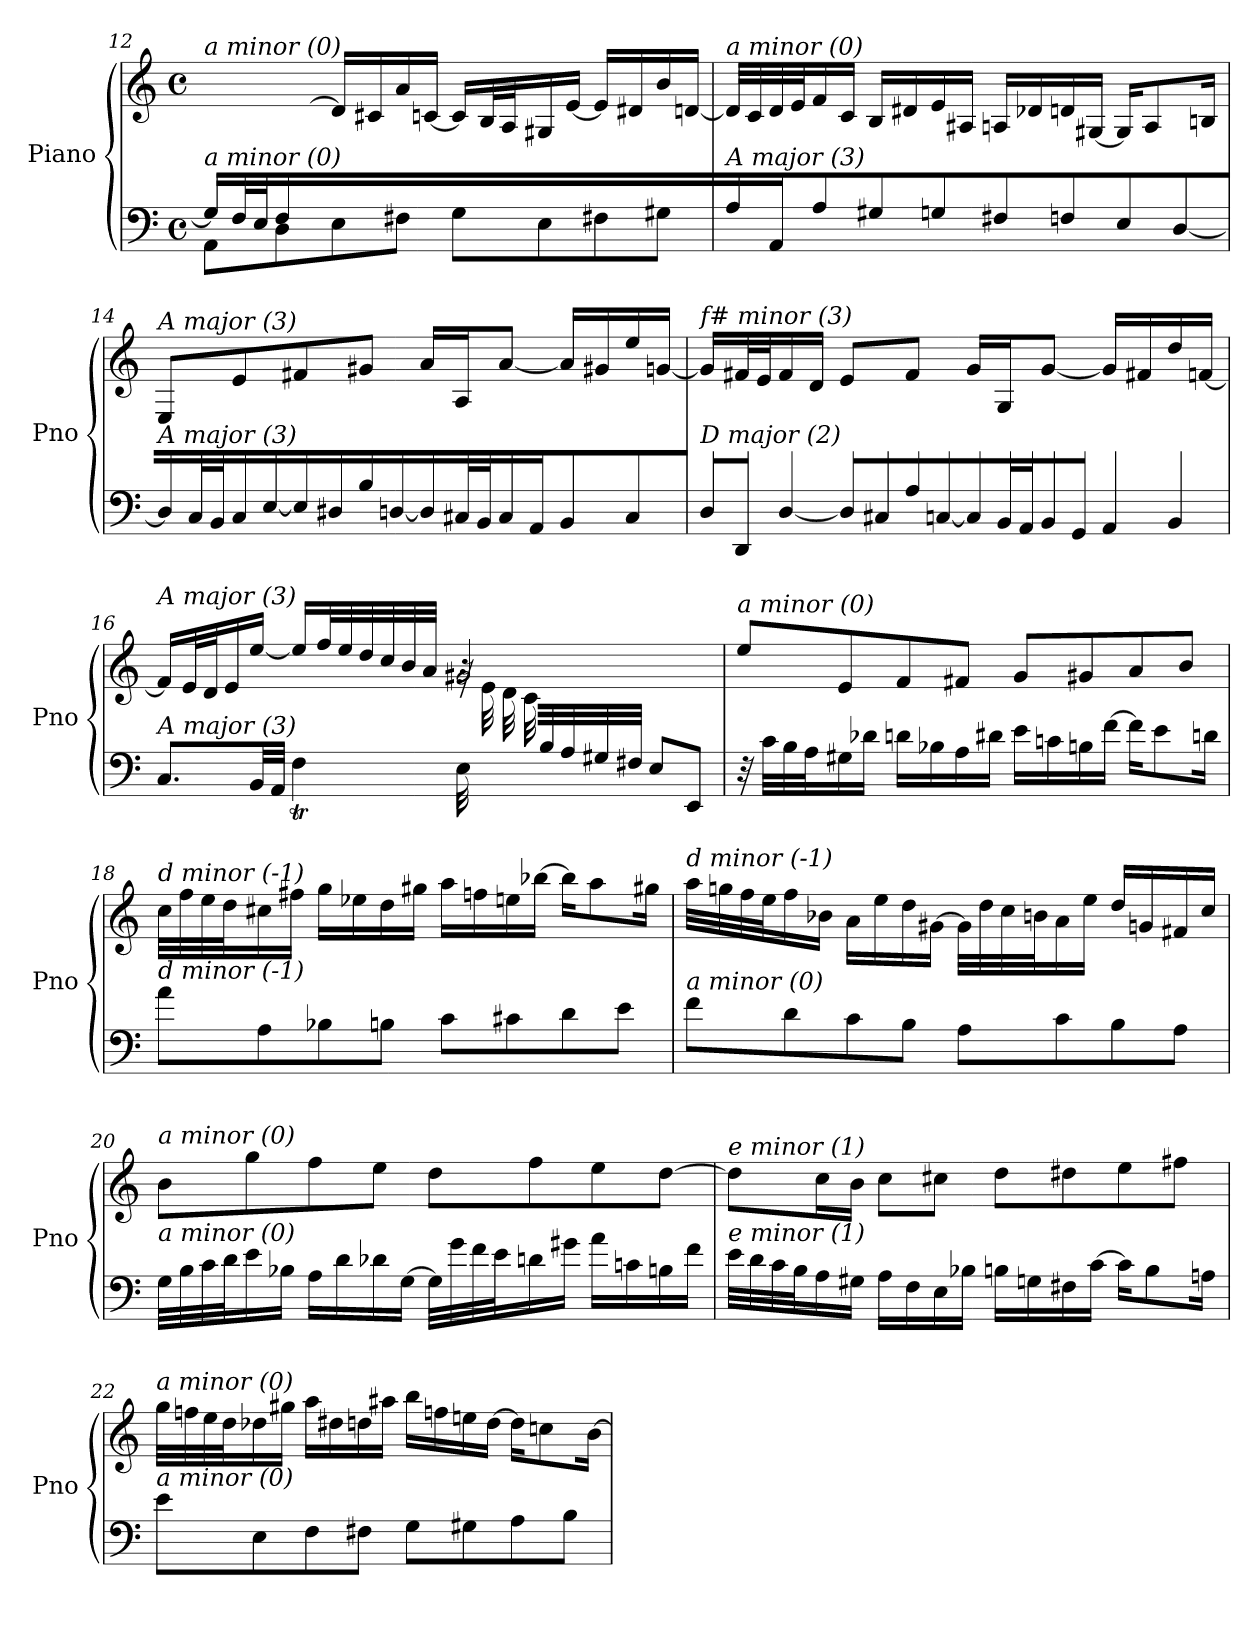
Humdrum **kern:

**kern	**kern
*part1	*part1
*staff2	*staff1
*I"Piano	*
*I'Pno	*
*clefF4	*clefG2
*k[]	*k[]
*M4/4	*M4/4
*met(c)	*met(c)
=12	=12
*^	*
!	!	!LO:TX:i:t=a minor (0)
!LO:TX:i:t=a minor (0)	!	!
16G/LL]	8AA\L	8.ryy
32F/L	.	.
32E/J	.	.
16F/	8D\	.
2ryy	.	[16d\JJ
.	8E\	16d/LL]
.	.	16c#X/
.	8F#X\J	16a/
.	.	[16cn/JJ
.	8G\L	16c/LL]
.	.	32B/L
.	.	32A/J
.	8E\	16G#X/
4ryy	.	[16e/JJ
.	8F#X\	16e/LL]
.	.	16d#X/
.	8G#X\J	16b/
16ryy	.	[16dn/JJ
*v	*v	*
!!LO:LB:g=z
=13	=13
!	!LO:TX:i:t=a minor (0)
!LO:TX:i:t=A major (3)	!
16A\LL	32d/LLL]
.	32c/
16AA\J	32d/
.	32e/J
8A\J	16f/
.	16c/JJ
8G#X\L	16B/LL
.	16d#X/
8Gn\J	16e/
.	16A#Xi/JJ
8F#X\L	16A/LL
.	16d-Xi/
8Fn\	16dn/
.	[16G#X/JJ
8E\	16G#/KL]
.	8A/
[8D\J	.
.	16Bn/Jk
=14	=14
!	!LO:TX:i:t=A major (3)
!LO:TX:i:t=A major (3)	!
16D\LL]	8E/L
32C\L	.
32BB\J	.
16C\	8e/
[16E\JJ	.
16E\LL]	8f#X/
16D#X\	.
16B\	8g#X/J
[16Dn\JJ	.
16D/LL]	16a/LL
32C#X/L	16A/J
32BB/J	.
16C#/	[8a/J
16AA/JJ	.
8BB/L	16a/LL]
.	16g#X/
8C#/J	16ee/
.	[16gn/JJ
!!LO:LB:g=z
=15	=15
!	!LO:TX:i:t=f# minor (3)
!LO:TX:i:t=D major (2)	!
16D/LL	16g/LL]
16DD/J	32f#X/L
.	32e/J
[8D/J	16f#/
.	16d/JJ
16D/LL]	8e/L
16C#X/	.
16A/	8f#/J
[16Cn/JJ	.
16C/LL]	16g/LL
32BB/L	16G/J
32AA/J	.
16BB/	[8g/J
16GG/JJ	.
8AA/L	16g/LL]
.	16f#X/
8BB/J	16dd/
.	[16fn/JJ
=16	=16
*^	*^
!	!	!LO:TX:i:t=A major (3)	!
!LO:TX:i:t=A major (3)	!	!	!
2ryy	8.C/L	16f/LL]	2ryy
.	.	32e/L	.
.	.	32d/J	.
.	.	16e/	.
.	32BB/LL	[16ee/JJ	.
.	32AA/JJJ	.	.
.	4FT\	16ee/LL]	.
.	.	32ff/L	.
.	.	32ee/	.
.	.	32dd/	.
.	.	32cc/	.
.	.	32b/	.
.	.	32a/JJJ	.
8ryy	32E\	2g#X/	32rg
.	32ryy	.	32e\LLL
.	16ryy	.	32d\
.	.	.	32c\
32B/	8ryy	.	8ryy
32A/	.	.	.
32G#X/	.	.	.
32F#X/JJJ	.	.	.
4ryy	8E/L	.	4ryy
.	8EE/J	.	.
*	*	*v	*v
!!LO:LB:g=z
=17	=17	=17
!	!	!LO:TX:i:t=a minor (0)
!LO:TX:i:t=a minor (0)	!	!
*v	*v	*
32r	8ee\L
32c\LLL	.
32B\	.
32A\J	.
16G#X\	8e/
16d-Xi\JJ	.
16d\LL	8f/
16B-X\	.
16A\	8f#X/J
16d#X\JJ	.
16e\LL	8g/L
16cn\	.
16Bn\	8g#X/
[16f\JJ	.
16f\KL]	8a/
8e\	.
.	8b/J
16dn\Jk	.
=18	=18
!	!LO:TX:i:t=d minor (-1)
!LO:TX:i:t=d minor (-1)	!
8a\L	32cc\LLL
.	32ff\
.	32ee\
.	32dd\J
8A\	16cc#X\
.	16ff#X\JJ
8B-X\	16gg\LL
.	16ee-X\
8Bn\J	16dd\
.	16gg#X\JJ
8c\L	16aa\LL
.	16ffn\
8c#X\	16een\
.	[16bb-X\JJ
8d\	16bb-\KL]
.	8aa\
8e\J	.
.	16gg#X\Jk
!!LO:LB:g=z
=19	=19
!	!LO:TX:i:t=d minor (-1)
!LO:TX:i:t=a minor (0)	!
8f\L	32aa\LLL
.	32ggn\
.	32ff\
.	32ee\J
8d\	16ff\
.	16b-X\JJ
8c\	16a\LL
.	16ee\
8B\J	16dd\
.	[16g#X\JJ
8A\L	32g#\LLL]
.	32dd\
.	32cc\
.	32bn\J
8c\	16a\
.	16ee\JJ
8B\	16dd/LL
.	16gn/
8A\J	16f#X/
.	16cc/JJ
=20	=20
!	!LO:TX:i:t=a minor (0)
!LO:TX:i:t=a minor (0)	!
32G\LLL	8b\L
32B\	.
32c\	.
32d\J	.
16e\	8gg\
16B-X\JJ	.
16A\LL	8ff\
16d\	.
16d-Xi\	8ee\J
[16G\JJ	.
32G\LLL]	8dd\L
32g\	.
32f\	.
32e\J	.
16d\	8ff\
16g#X\JJ	.
16a\LL	8ee\
16cn\	.
16Bn\	[8dd\J
16f\JJ	.
!!LO:LB:g=z
=21	=21
!	!LO:TX:i:t=e minor (1)
!LO:TX:i:t=e minor (1)	!
32e\LLL	8dd\L]
32d\	.
32c\	.
32B\J	.
16A\	16cc\L
16G#X\JJ	16b\JJ
16A\LL	8cc\L
16F\	.
16E\	8cc#X\J
16B-Xi\JJ	.
16B\LL	8dd\L
16Gn\	.
16F#X\	8dd#X\
[16c\JJ	.
16c\KL]	8ee\
8B\	.
.	8ff#X\J
16An\Jk	.
=22	=22
!	!LO:TX:i:t=a minor (0)
!LO:TX:i:t=a minor (0)	!
8e\L	32gg\LLL
.	32ffn\
.	32ee\
.	32dd\J
8E\	16dd-Xi\
.	16gg#X\JJ
8F\	16aa\LL
.	16dd#Xi\
8F#X\J	16dd\
.	16aa#X\JJ
8G\L	16bb\LL
.	16ffn\
8G#X\	16een\
.	[16dd\JJ
8A\	16dd\KL]
.	8ccn\
8B\J	.
.	[16b\Jk
=	=
*-	*-
